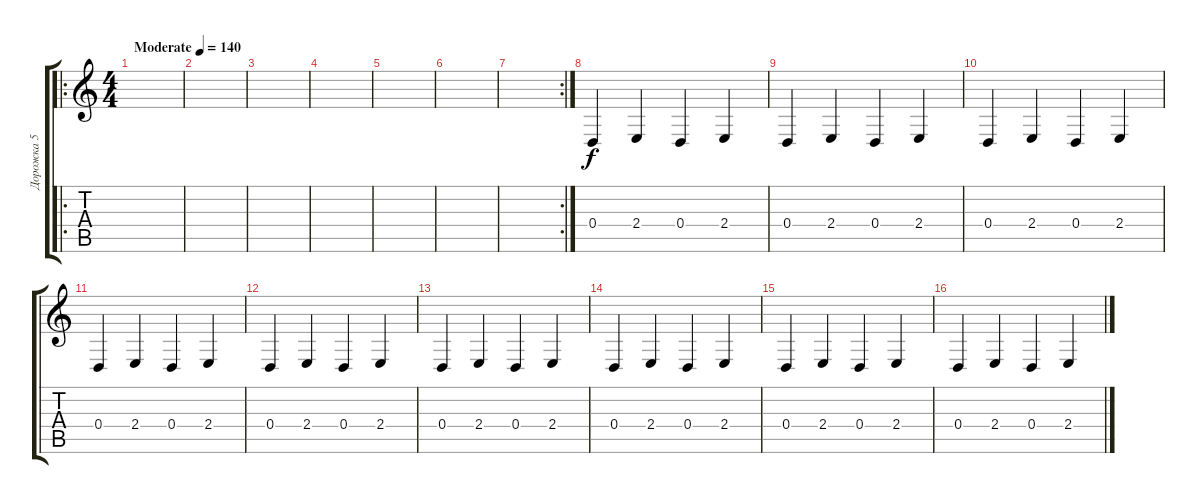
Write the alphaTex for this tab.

\track ("Дорожка 5" "Дорожка 5") {instrument taikodrum}
\staff {score tabs}
\tuning (E4 B3 G3 D3 A2 E2) {hide}
\ro
\ts (4 4)
\tempo (140 "Moderate")
\clef g2
\ks c
|
|
|
|
|
|
\rc 2
|
0.4.4 2.4.4 0.4.4 2.4.4 |
0.4.4 2.4.4 0.4.4 2.4.4 |
0.4.4 2.4.4 0.4.4 2.4.4 |
0.4.4 2.4.4 0.4.4 2.4.4 |
0.4.4 2.4.4 0.4.4 2.4.4 |
0.4.4 2.4.4 0.4.4 2.4.4 |
0.4.4 2.4.4 0.4.4 2.4.4 |
0.4.4 2.4.4 0.4.4 2.4.4 |
0.4.4 2.4.4 0.4.4 2.4.4
